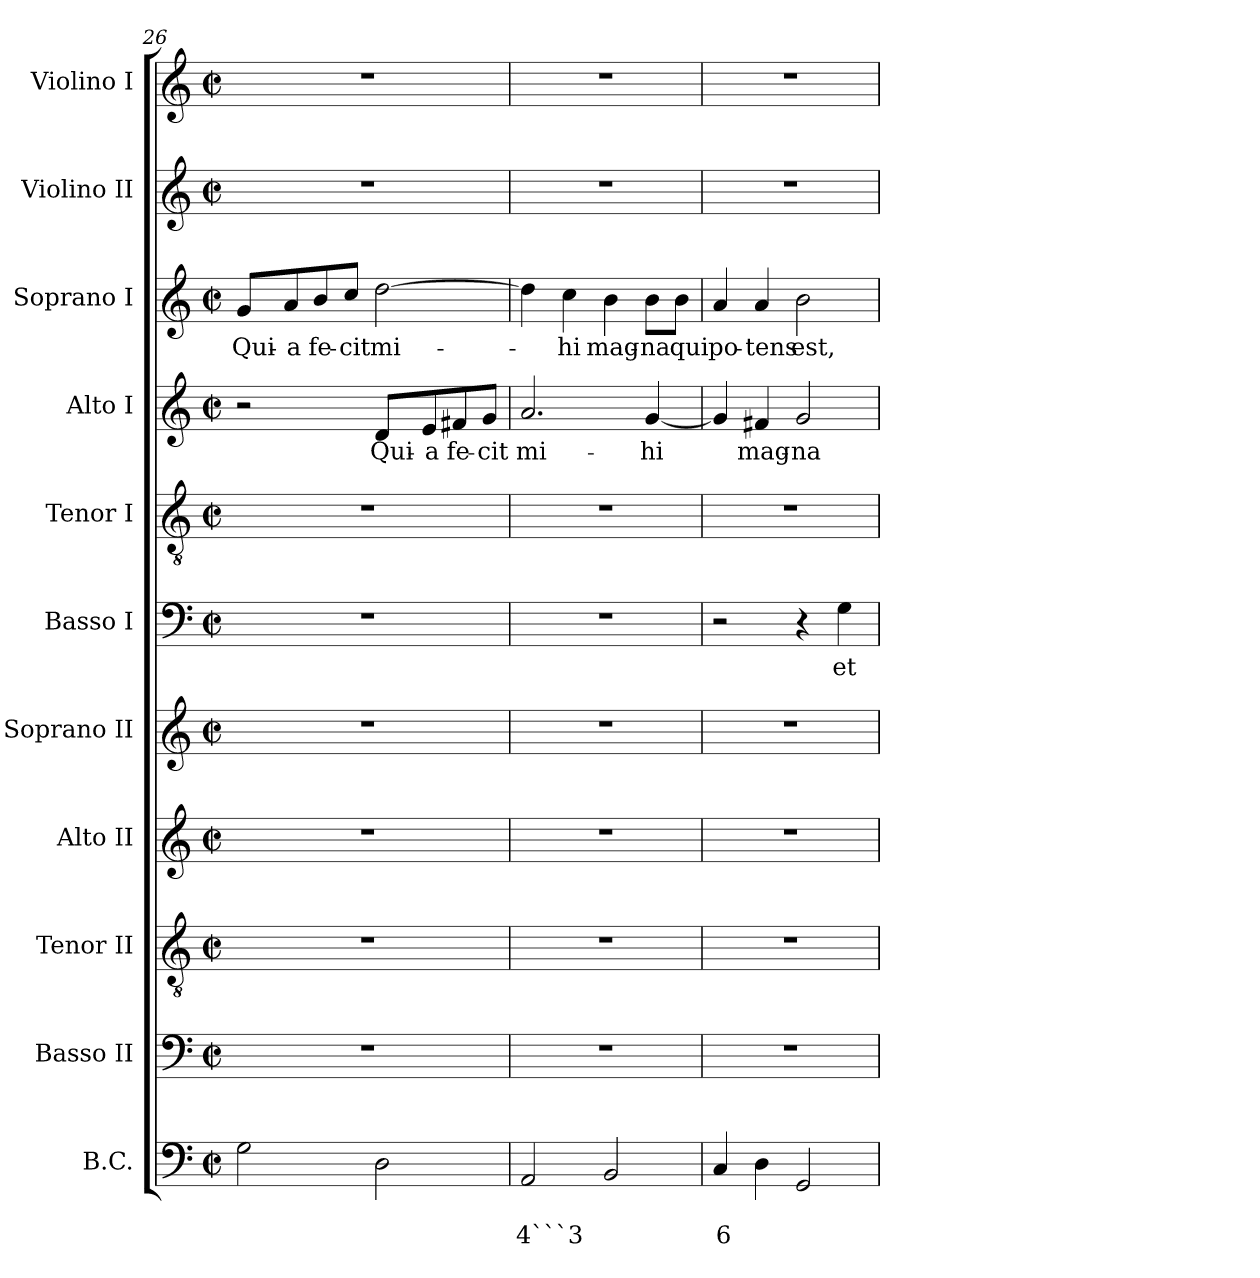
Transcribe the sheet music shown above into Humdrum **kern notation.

**kern	**text	**text	**kern	**kern	**kern	**kern	**kern	**text	**kern	**kern	**text	**kern	**text	**kern	**kern
*part11	*part11	*part11	*part10	*part9	*part8	*part7	*part6	*part6	*part5	*part4	*part4	*part3	*part3	*part2	*part1
*staff11	*staff11	*staff11	*staff10	*staff9	*staff8	*staff7	*staff6	*staff6	*staff5	*staff4	*staff4	*staff3	*staff3	*staff2	*staff1
*I"B.C.	*	*	*I"Basso II	*I"Tenor II	*I"Alto II	*I"Soprano II	*I"Basso I	*	*I"Tenor I	*I"Alto I	*	*I"Soprano I	*	*I"Violino II	*I"Violino I
*I'BC	*	*	*I'B 2	*I'T 2	*I'A 2	*I'S 2	*I'B 1	*	*I'T 1	*I'A 1	*	*I'S 1	*	*I'Vln. II	*I'Vln. I
!!LO:PB:g=z
*clefF4	*	*	*clefF4	*clefGv2	*clefG2	*clefG2	*clefF4	*	*clefGv2	*clefG2	*	*clefG2	*	*clefG2	*clefG2
*k[]	*	*	*k[]	*k[]	*k[]	*k[]	*k[]	*	*k[]	*k[]	*	*k[]	*	*k[]	*k[]
*C:	*	*	*C:	*C:	*C:	*C:	*C:	*	*C:	*C:	*	*C:	*	*C:	*C:
*M2/2	*	*	*M2/2	*M2/2	*M2/2	*M2/2	*M2/2	*	*M2/2	*M2/2	*	*M2/2	*	*M2/2	*M2/2
*met(c|)	*	*	*met(c|)	*met(c|)	*met(c|)	*met(c|)	*met(c|)	*	*met(c|)	*met(c|)	*	*met(c|)	*	*met(c|)	*met(c|)
=26	=26	=26	=26	=26	=26	=26	=26	=26	=26	=26	=26	=26	=26	=26	=26
!	!	!	!	!	!	!	!	!	!	!	!	!	!LO:LY:b	!	!
2G\	.	.	1r	1r	1r	1r	1r	.	1r	2r	.	8g/L	Qui-	1r	1r
!	!	!	!	!	!	!	!	!	!	!	!	!	!LO:LY:b	!	!
.	.	.	.	.	.	.	.	.	.	.	.	8a/	-a	.	.
!	!	!	!	!	!	!	!	!	!	!	!	!	!LO:LY:b	!	!
.	.	.	.	.	.	.	.	.	.	.	.	8b/	fe-	.	.
!	!	!	!	!	!	!	!	!	!	!	!	!	!LO:LY:b	!	!
.	.	.	.	.	.	.	.	.	.	.	.	8cc/J	-cit	.	.
!	!	!	!	!	!	!	!	!	!	!	!LO:LY:b	!	!	!	!
!	!	!	!	!	!	!	!	!	!	!	!	!	!LO:LY:b	!	!
2D\	.	.	.	.	.	.	.	.	.	8d/L	Qui-	[2dd\	mi-	.	.
!	!	!	!	!	!	!	!	!	!	!	!LO:LY:b	!	!	!	!
.	.	.	.	.	.	.	.	.	.	8e/	-a	.	.	.	.
!	!	!	!	!	!	!	!	!	!	!	!LO:LY:b	!	!	!	!
.	.	.	.	.	.	.	.	.	.	8f#X/	fe-	.	.	.	.
!	!	!	!	!	!	!	!	!	!	!	!LO:LY:b	!	!	!	!
.	.	.	.	.	.	.	.	.	.	8g/J	-cit	.	.	.	.
=27	=27	=27	=27	=27	=27	=27	=27	=27	=27	=27	=27	=27	=27	=27	=27
!	!	!LO:LY:b	!	!	!	!	!	!	!	!	!	!	!	!	!
!	!	!	!	!	!	!	!	!	!	!	!LO:LY:b	!	!	!	!
2AA/	.	4```3	1r	1r	1r	1r	1r	.	1r	2.a/	mi-	4dd\]	.	1r	1r
!	!	!	!	!	!	!	!	!	!	!	!	!	!LO:LY:b	!	!
.	.	.	.	.	.	.	.	.	.	.	.	4cc\	-hi	.	.
!	!	!	!	!	!	!	!	!	!	!	!	!	!LO:LY:b	!	!
2BB/	.	.	.	.	.	.	.	.	.	.	.	4b\	mag-	.	.
!	!	!	!	!	!	!	!	!	!	!	!LO:LY:b	!	!	!	!
!	!	!	!	!	!	!	!	!	!	!	!	!	!LO:LY:b	!	!
.	.	.	.	.	.	.	.	.	.	[4g/	-hi	8b\L	-na	.	.
!	!	!	!	!	!	!	!	!	!	!	!	!	!LO:LY:b	!	!
.	.	.	.	.	.	.	.	.	.	.	.	8b\J	qui	.	.
=28	=28	=28	=28	=28	=28	=28	=28	=28	=28	=28	=28	=28	=28	=28	=28
!	!	!LO:LY:b	!	!	!	!	!	!	!	!	!	!	!	!	!
!	!	!	!	!	!	!	!	!	!	!	!	!	!LO:LY:b	!	!
4C/	.	6	1r	1r	1r	1r	2r	.	1r	4g/]	.	4a/	po-	1r	1r
!	!	!	!	!	!	!	!	!	!	!	!LO:LY:b	!	!	!	!
!	!	!	!	!	!	!	!	!	!	!	!	!	!LO:LY:b	!	!
4D\	.	.	.	.	.	.	.	.	.	4f#X/	mag-	4a/	-tens	.	.
!	!	!	!	!	!	!	!	!	!	!	!LO:LY:b	!	!	!	!
!	!	!	!	!	!	!	!	!	!	!	!	!	!LO:LY:b	!	!
2GG/	.	.	.	.	.	.	4r	.	.	2g/	-na	2b\	est,	.	.
!	!	!	!	!	!	!	!	!LO:LY:b	!	!	!	!	!	!	!
.	.	.	.	.	.	.	4G\	et	.	.	.	.	.	.	.
=	=	=	=	=	=	=	=	=	=	=	=	=	=	=	=
*-	*-	*-	*-	*-	*-	*-	*-	*-	*-	*-	*-	*-	*-	*-	*-
